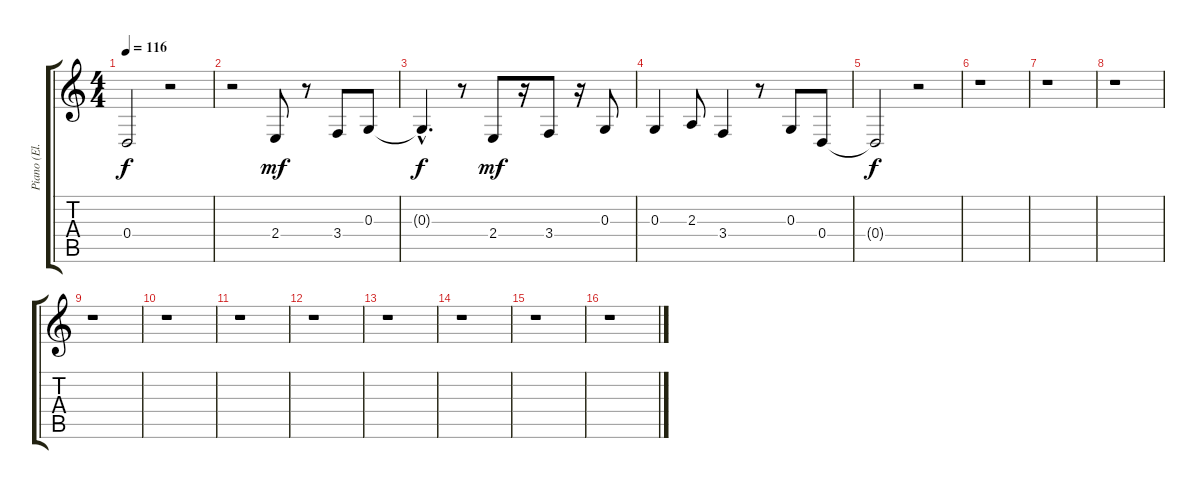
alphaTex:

\track ("Piano (El. Grand)   " "Piano (El.") {instrument electricgrandpiano}
\staff {score tabs}
\tuning (E4 B3 G3 D3 A2 E2) {hide}
\ts (4 4)
\tempo 116
\clef g2
\ks c
0.4{t}.2{dy f} r.2 |
r.2 2.4.8{dy mf} r.8 3.4.8 0.3.8 |
0.3{hac t}.4{d dy f} r.8 2.4.8{dy mf} r.16 3.4.8 r.16 0.3.8 |
0.3.4 2.3.8 3.4.4 r.8 0.3.8 0.4.8 |
0.4{t}.2{dy f} r.2 |
r.1 |
r.1 |
r.1 |
r.1 |
r.1 |
r.1 |
r.1 |
r.1 |
r.1 |
r.1 |
r.1
